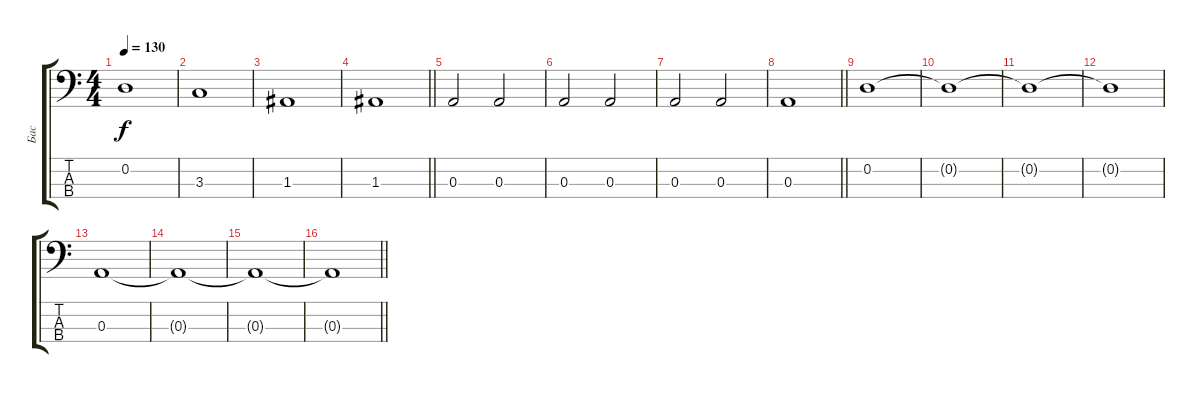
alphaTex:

\track ("Бас" "Бас") {instrument electricbassfinger}
\staff {score tabs}
\tuning (G2 D2 A1 E1) {hide}
\ts (4 4)
\tempo 130
\clef f4
\ks c
0.2.1{dy f} |
3.3.1 |
1.3.1 |
\barLineRight lightlight
1.3.1 |
0.3.2 0.3.2 |
0.3.2 0.3.2 |
0.3.2 0.3.2 |
\barLineRight lightlight
0.3.1 |
0.2.1 |
0.2{t}.1 |
0.2{t}.1 |
0.2{t}.1 |
0.3.1 |
0.3{t}.1 |
0.3{t}.1 |
\barLineRight lightlight
0.3{t}.1
